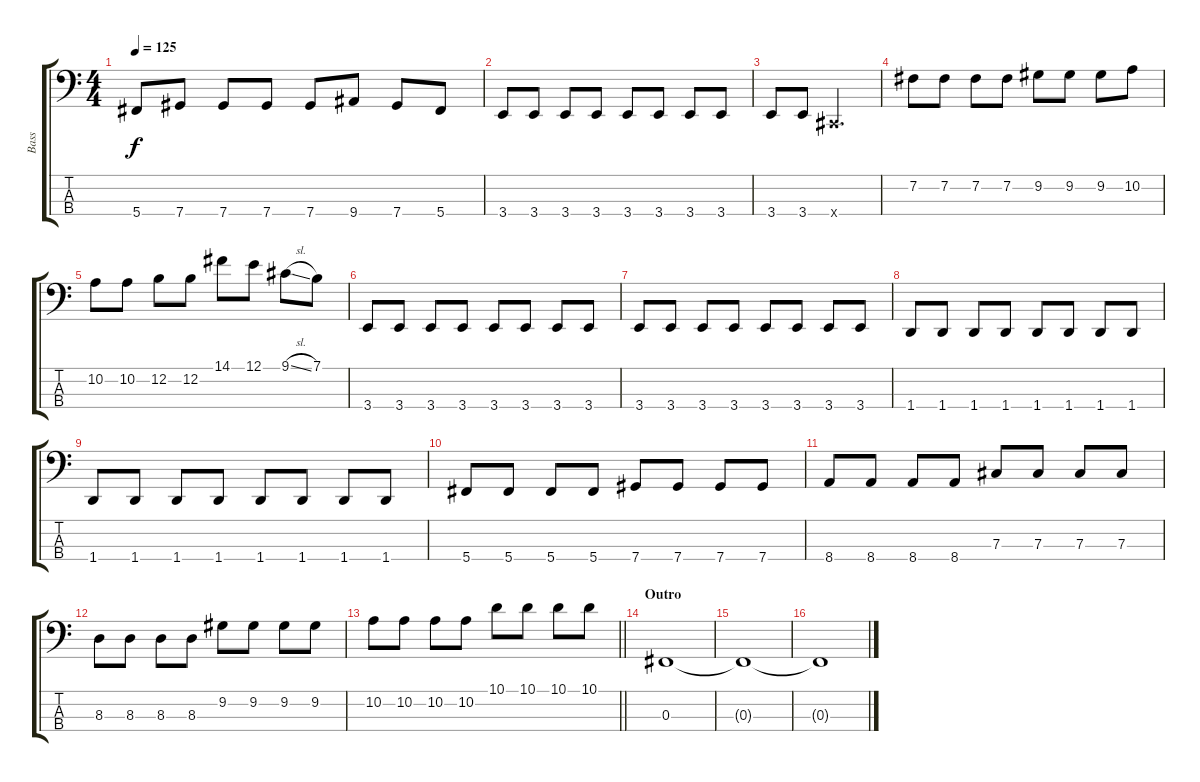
\track ("Bass" "Bass") {instrument electricbassfinger}
\staff {score tabs}
\tuning (E2 B1 Gb1 Db1) {hide}
\ts (4 4)
\tempo 125
\clef f4
\ks c
5.4.8{dy f} 7.4.8 7.4.8 7.4.8 7.4.8 9.4.8 7.4.8 5.4.8 |
3.4.8 3.4.8 3.4.8 3.4.8 3.4.8 3.4.8 3.4.8 3.4.8 |
3.4.8 3.4.8 0.4{x}.2{d} |
7.2.8 7.2.8 7.2.8 7.2.8 9.2.8 9.2.8 9.2.8 10.2.8 |
10.2.8 10.2.8 12.2.8 12.2.8 14.1.8 12.1.8 9.1{sl}.8 7.1.8 |
3.4.8 3.4.8 3.4.8 3.4.8 3.4.8 3.4.8 3.4.8 3.4.8 |
3.4.8 3.4.8 3.4.8 3.4.8 3.4.8 3.4.8 3.4.8 3.4.8 |
1.4.8 1.4.8 1.4.8 1.4.8 1.4.8 1.4.8 1.4.8 1.4.8 |
1.4.8 1.4.8 1.4.8 1.4.8 1.4.8 1.4.8 1.4.8 1.4.8 |
5.4.8 5.4.8 5.4.8 5.4.8 7.4.8 7.4.8 7.4.8 7.4.8 |
8.4.8 8.4.8 8.4.8 8.4.8 7.3.8 7.3.8 7.3.8 7.3.8 |
8.3.8 8.3.8 8.3.8 8.3.8 9.2.8 9.2.8 9.2.8 9.2.8 |
\barLineRight lightlight
10.2.8 10.2.8 10.2.8 10.2.8 10.1.8 10.1.8 10.1.8 10.1.8 |
\section ("" "Outro")
0.3.1 |
0.3{t}.1 |
0.3{t}.1
